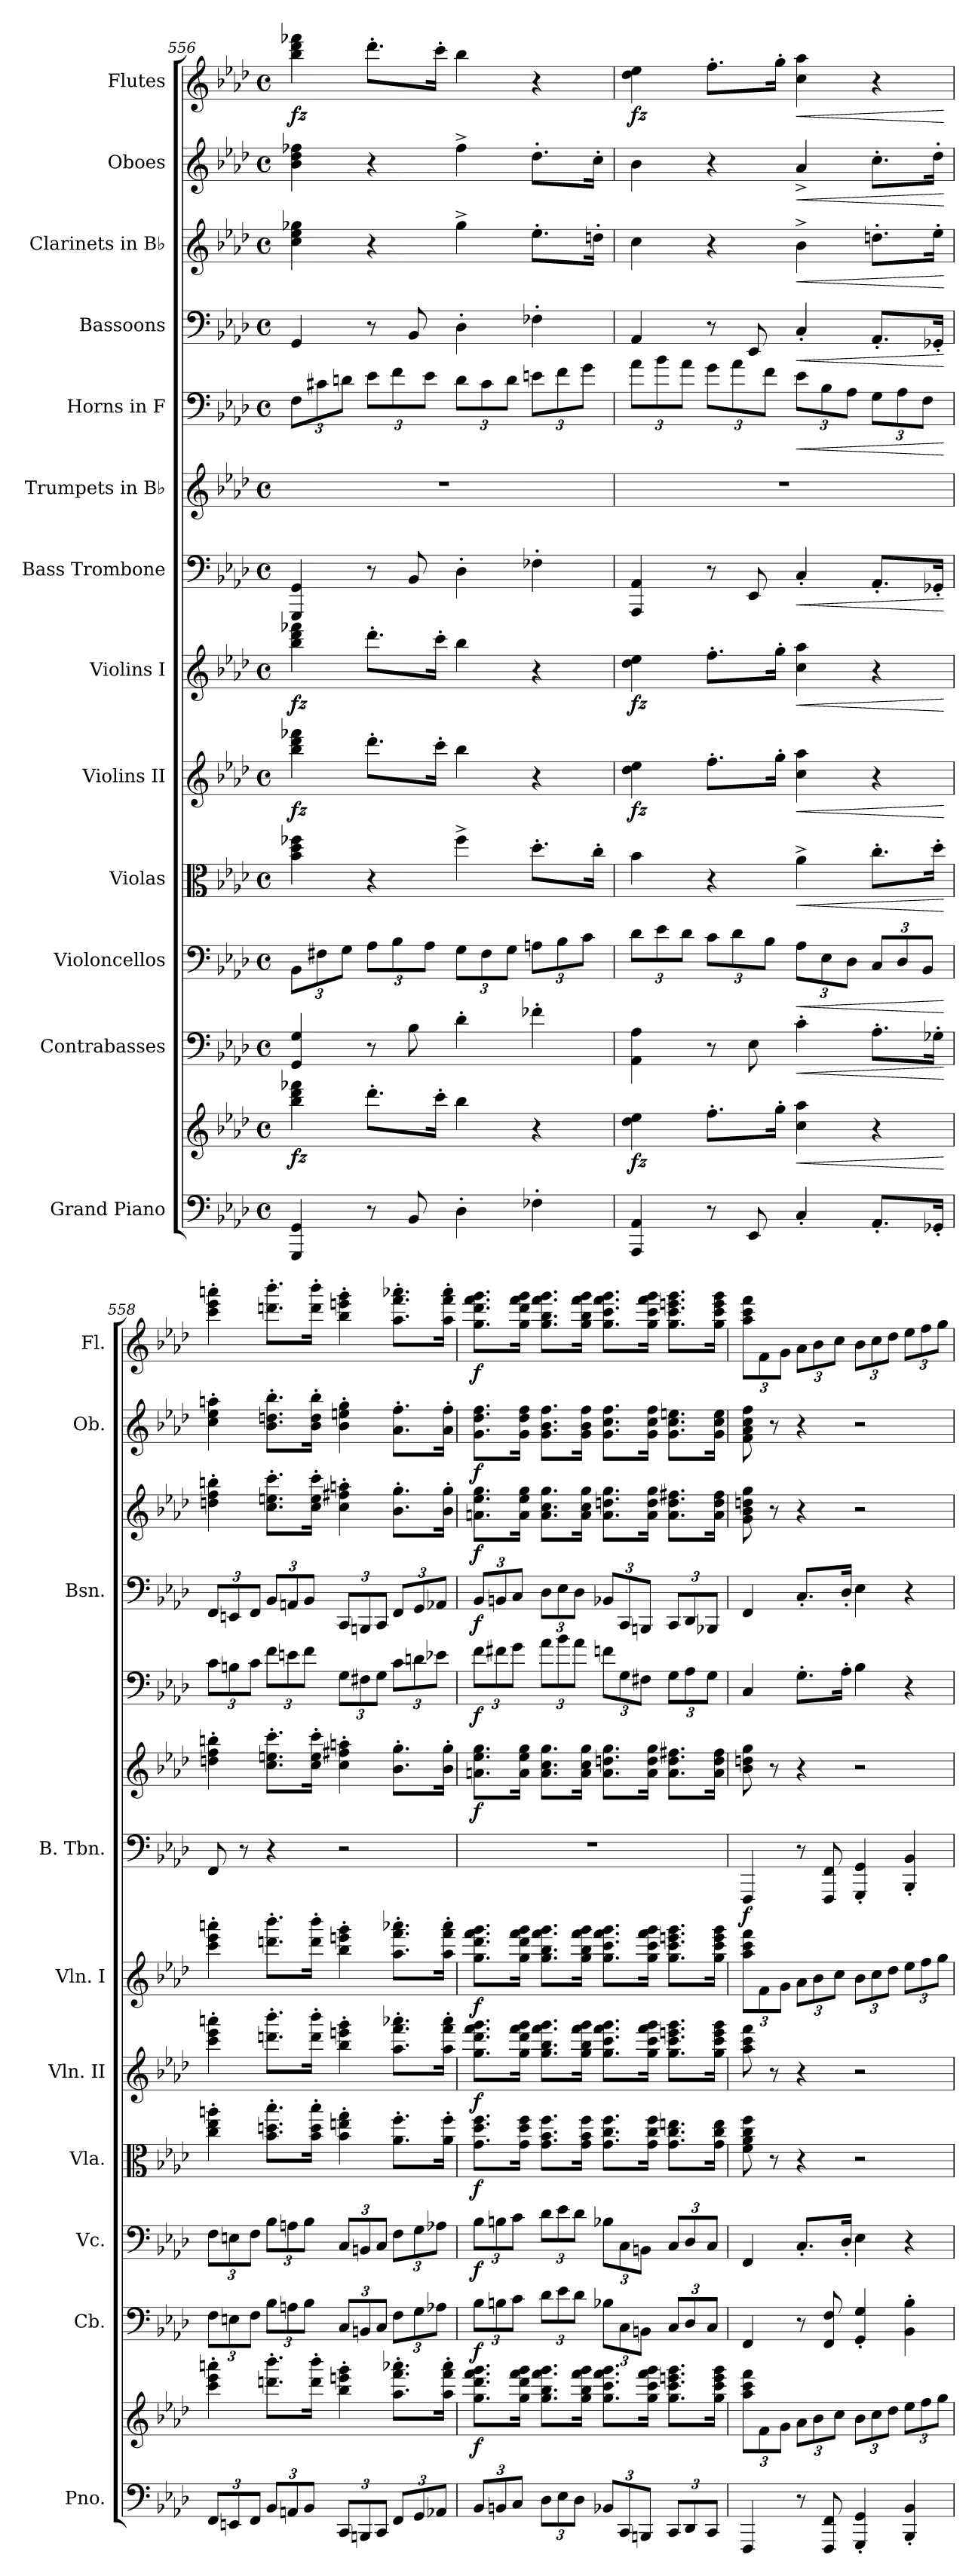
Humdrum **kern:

**kern	**kern	**dynam	**kern	**dynam	**kern	**dynam	**kern	**dynam	**kern	**dynam	**kern	**dynam	**kern	**dynam	**kern	**dynam	**kern	**dynam	**kern	**dynam	**kern	**dynam	**kern	**dynam	**kern	**dynam
*part13	*part13	*part13	*part12	*part12	*part11	*part11	*part10	*part10	*part9	*part9	*part8	*part8	*part7	*part7	*part6	*part6	*part5	*part5	*part4	*part4	*part3	*part3	*part2	*part2	*part1	*part1
*staff14	*staff13	*staff13/14	*staff12	*staff12	*staff11	*staff11	*staff10	*staff10	*staff9	*staff9	*staff8	*staff8	*staff7	*staff7	*staff6	*staff6	*staff5	*staff5	*staff4	*staff4	*staff3	*staff3	*staff2	*staff2	*staff1	*staff1
*I"Grand Piano	*	*	*I"Contrabasses	*	*I"Violoncellos	*	*I"Violas	*	*I"Violins II	*	*I"Violins I	*	*I"Bass Trombone	*	*I"Trumpets in B♭	*	*I"Horns in F	*	*I"Bassoons	*	*I"Clarinets in B♭	*	*I"Oboes	*	*I"Flutes	*
*I'Pno.	*	*	*I'Cb.	*	*I'Vc.	*	*I'Vla.	*	*I'Vln. II	*	*I'Vln. I	*	*I'B. Tbn.	*	*	*	*	*	*I'Bsn.	*	*	*	*I'Ob.	*	*I'Fl.	*
*clefF4	*clefG2	*	*clefF4	*	*clefF4	*	*clefC3	*	*clefG2	*	*clefG2	*	*clefF4	*	*clefG2	*	*clefF4	*	*clefF4	*	*clefG2	*	*clefG2	*	*clefG2	*
*	*	*	*ITrd7c12	*	*	*	*	*	*	*	*	*	*	*	*ITrd1c2	*	*ITrd4c7	*	*	*	*ITrd1c2	*	*	*	*	*
*k[b-e-a-d-]	*k[b-e-a-d-]	*	*k[b-e-a-d-]	*	*k[b-e-a-d-]	*	*k[b-e-a-d-]	*	*k[b-e-a-d-]	*	*k[b-e-a-d-]	*	*k[b-e-a-d-]	*	*k[b-e-a-d-g-c-]	*	*k[b-e-a-d-g-]	*	*k[b-e-a-d-]	*	*k[b-e-a-d-g-c-]	*	*k[b-e-a-d-]	*	*k[b-e-a-d-]	*
*M4/4	*M4/4	*	*M4/4	*	*M4/4	*	*M4/4	*	*M4/4	*	*M4/4	*	*M4/4	*	*M4/4	*	*M4/4	*	*M4/4	*	*M4/4	*	*M4/4	*	*M4/4	*
*met(c)	*met(c)	*	*met(c)	*	*met(c)	*	*met(c)	*	*met(c)	*	*met(c)	*	*met(c)	*	*met(c)	*	*met(c)	*	*met(c)	*	*met(c)	*	*met(c)	*	*met(c)	*
*	*	*	*	*	*Xbrackettup	*	*	*	*	*	*	*	*	*	*	*	*Xbrackettup	*	*	*	*	*	*	*	*	*
=556	=556	=556	=556	=556	=556	=556	=556	=556	=556	=556	=556	=556	=556	=556	=556	=556	=556	=556	=556	=556	=556	=556	=556	=556	=556	=556
!	!	!LO:DY:b	!	!	!	!	!	!	!	!LO:DY:b	!	!LO:DY:b	!	!	!	!	!	!	!	!	!	!	!	!	!	!LO:DY:b
4GGG/ 4GG/	4bb-\ 4ddd-\ 4fff-X\	fz	4GGG/ 4GG/	.	12BB-\L	.	4b-\ 4dd-\ 4ff-X\	.	4bb-\ 4ddd-\ 4fff-X\	fz	4bb-\ 4ddd-\ 4fff-X\	fz	4GGG/ 4GG/	.	1r	.	12BB-\L	.	4GG/	.	4b-\ 4dd-\ 4ff-X\	.	4b-\ 4dd-\ 4ff-X\	.	4bb-\ 4ddd-\ 4fff-X\	fz
.	.	.	.	.	12F#X\	.	.	.	.	.	.	.	.	.	.	.	12F#X\	.	.	.	.	.	.	.	.	.
.	.	.	.	.	12G\J	.	.	.	.	.	.	.	.	.	.	.	12Gn\J	.	.	.	.	.	.	.	.	.
8r	8.ddd-'\L	.	8r	.	12A-\L	.	4r	.	8.ddd-'\L	.	8.ddd-'\L	.	8r	.	.	.	12A-\L	.	8r	.	4r	.	4r	.	8.ddd-'\L	.
.	.	.	.	.	12B-\	.	.	.	.	.	.	.	.	.	.	.	12B-\	.	.	.	.	.	.	.	.	.
8BB-/	.	.	8BB-\	.	.	.	.	.	.	.	.	.	8BB-/	.	.	.	.	.	8BB-/	.	.	.	.	.	.	.
.	.	.	.	.	12A-\J	.	.	.	.	.	.	.	.	.	.	.	12A-\J	.	.	.	.	.	.	.	.	.
.	16ccc'\Jk	.	.	.	.	.	.	.	16ccc'\Jk	.	16ccc'\Jk	.	.	.	.	.	.	.	.	.	.	.	.	.	16ccc'\Jk	.
4D-'\	4bb-\	.	4D-'\	.	12G\L	.	4ff-^\	.	4bb-\	.	4bb-\	.	4D-'\	.	.	.	12G\L	.	4D-'\	.	4ff-^\	.	4ff-^\	.	4bb-\	.
.	.	.	.	.	12F#\	.	.	.	.	.	.	.	.	.	.	.	12F#\	.	.	.	.	.	.	.	.	.
.	.	.	.	.	12G\J	.	.	.	.	.	.	.	.	.	.	.	12G\J	.	.	.	.	.	.	.	.	.
4F-X'\	4r	.	4F-X'\	.	12An\L	.	8.dd-'\L	.	4r	.	4r	.	4F-X'\	.	.	.	12An\L	.	4F-X'\	.	8.dd-'\L	.	8.dd-'\L	.	4r	.
.	.	.	.	.	12B-\	.	.	.	.	.	.	.	.	.	.	.	12B-\	.	.	.	.	.	.	.	.	.
.	.	.	.	.	12c\J	.	.	.	.	.	.	.	.	.	.	.	12c\J	.	.	.	.	.	.	.	.	.
.	.	.	.	.	.	.	16cc'\Jk	.	.	.	.	.	.	.	.	.	.	.	.	.	16ccn'\Jk	.	16cc'\Jk	.	.	.
!!LO:PB:g=z
=557	=557	=557	=557	=557	=557	=557	=557	=557	=557	=557	=557	=557	=557	=557	=557	=557	=557	=557	=557	=557	=557	=557	=557	=557	=557	=557
!	!	!LO:DY:b	!	!	!	!	!	!	!	!LO:DY:b	!	!LO:DY:b	!	!	!	!	!	!	!	!	!	!	!	!	!	!LO:DY:b
4AAA-/ 4AA-/	4dd-\ 4ee-\	fz	4AAA-\ 4AA-\	.	12d-\L	.	4b-\	.	4dd-\ 4ee-\	fz	4dd-\ 4ee-\	fz	4AAA-/ 4AA-/	.	1r	.	12d-\L	.	4AA-/	.	4b-\	.	4b-\	.	4dd-\ 4ee-\	fz
.	.	.	.	.	12e-\	.	.	.	.	.	.	.	.	.	.	.	12e-\	.	.	.	.	.	.	.	.	.
.	.	.	.	.	12d-\J	.	.	.	.	.	.	.	.	.	.	.	12d-\J	.	.	.	.	.	.	.	.	.
8r	8.ff'\L	.	8r	.	12c\L	.	4r	.	8.ff'\L	.	8.ff'\L	.	8r	.	.	.	12c\L	.	8r	.	4r	.	4r	.	8.ff'\L	.
.	.	.	.	.	12d-\	.	.	.	.	.	.	.	.	.	.	.	12d-\	.	.	.	.	.	.	.	.	.
8EE-/	.	.	8EE-\	.	.	.	.	.	.	.	.	.	8EE-/	.	.	.	.	.	8EE-/	.	.	.	.	.	.	.
.	.	.	.	.	12B-\J	.	.	.	.	.	.	.	.	.	.	.	12B-\J	.	.	.	.	.	.	.	.	.
.	16gg'\Jk	.	.	.	.	.	.	.	16gg'\Jk	.	16gg'\Jk	.	.	.	.	.	.	.	.	.	.	.	.	.	16gg'\Jk	.
!	!	!LO:HP:b	!	!LO:HP:b	!	!LO:HP:b	!	!LO:HP:b	!	!LO:HP:b	!	!LO:HP:b	!	!LO:HP:b	!	!	!	!LO:HP:b	!	!LO:HP:b	!	!LO:HP:b	!	!LO:HP:b	!	!LO:HP:b
4C'/	4cc\ 4aa-\	<	4C'\	<	12A-\L	<	4a-^\	<	4cc\ 4aa-\	<	4cc\ 4aa-\	<	4C'/	<	.	.	12A-\L	<	4C'/	<	4a-^\	<	4a-^/	<	4cc\ 4aa-\	<
.	.	.	.	.	12E-\	.	.	.	.	.	.	.	.	.	.	.	12E-\	.	.	.	.	.	.	.	.	.
.	.	.	.	.	12D-\J	.	.	.	.	.	.	.	.	.	.	.	12D-\J	.	.	.	.	.	.	.	.	.
8.AA-'/L	4r	.	8.AA-'\L	.	12C/L	.	8.cc'\L	.	4r	.	4r	.	8.AA-'/L	.	.	.	12C\L	.	8.AA-'/L	.	8.ccn'\L	.	8.cc'\L	.	4r	.
.	.	.	.	.	12D-/	.	.	.	.	.	.	.	.	.	.	.	12D-\	.	.	.	.	.	.	.	.	.
.	.	.	.	.	12BB-/J	.	.	.	.	.	.	.	.	.	.	.	12BB-\J	.	.	.	.	.	.	.	.	.
16GG-X'/Jk	.	.	16GG-X'\Jk	.	.	.	16dd-'\Jk	.	.	.	.	.	16GG-X'/Jk	.	.	.	.	.	16GG-X'/Jk	.	16dd-'\Jk	.	16dd-'\Jk	.	.	.
.	.	[	.	[	.	[	.	[	.	[	.	[	.	[	.	.	.	[	.	[	.	[	.	[	.	[
=558	=558	=558	=558	=558	=558	=558	=558	=558	=558	=558	=558	=558	=558	=558	=558	=558	=558	=558	=558	=558	=558	=558	=558	=558	=558	=558
*Xbrackettup	*	*	*Xbrackettup	*	*	*	*	*	*	*	*	*	*	*	*	*	*	*	*Xbrackettup	*	*	*	*	*	*	*
12FF/L	4ccc\' 4eee-\' 4aaan\'	.	12FF\L	.	12F\L	.	4cc\' 4ee-\' 4aan\'	.	4ccc\' 4eee-\' 4aaan\'	.	4ccc\' 4eee-\' 4aaan\'	.	8FF/	.	4ccn\' 4ee-\' 4aan\'	.	12F\L	.	12FF/L	.	4ccn\' 4ee-\' 4aan\'	.	4cc\' 4ee-\' 4aan\'	.	4ccc\' 4eee-\' 4aaan\'	.
12EEn/	.	.	12EEn\	.	12En\	.	.	.	.	.	.	.	.	.	.	.	12En\	.	12EEn/	.	.	.	.	.	.	.
.	.	.	.	.	.	.	.	.	.	.	.	.	8r	.	.	.	.	.	.	.	.	.	.	.	.	.
12FF/J	.	.	12FF\J	.	12F\J	.	.	.	.	.	.	.	.	.	.	.	12F\J	.	12FF/J	.	.	.	.	.	.	.
12BB-/L	8.dddn\' 8.bbb-\'L	.	12BB-\L	.	12B-\L	.	8.b-\' 8.ddn\' 8.bb-\'L	.	8.dddn\' 8.bbb-\'L	.	8.dddn\' 8.bbb-\'L	.	4r	.	8.b-\' 8.ddn\' 8.bb-\'L	.	12B-\L	.	12BB-/L	.	8.b-\' 8.ddn\' 8.bb-\'L	.	8.b-\' 8.ddn\' 8.bb-\'L	.	8.dddn\' 8.bbb-\'L	.
12AAn/	.	.	12AAn\	.	12An\	.	.	.	.	.	.	.	.	.	.	.	12An\	.	12AAn/	.	.	.	.	.	.	.
12BB-/J	.	.	12BB-\J	.	12B-\J	.	.	.	.	.	.	.	.	.	.	.	12B-\J	.	12BB-/J	.	.	.	.	.	.	.
.	16ddd\' 16bbb-\'Jk	.	.	.	.	.	16b-\' 16dd\' 16bb-\'Jk	.	16ddd\' 16bbb-\'Jk	.	16ddd\' 16bbb-\'Jk	.	.	.	16b-\' 16dd\' 16bb-\'Jk	.	.	.	.	.	16b-\' 16dd\' 16bb-\'Jk	.	16b-\' 16dd\' 16bb-\'Jk	.	16ddd\' 16bbb-\'Jk	.
12CC/L	4bb-\' 4eeen\' 4ggg\'	.	12CC/L	.	12C/L	.	4b-\' 4een\' 4gg\'	.	4bb-\' 4eeen\' 4ggg\'	.	4bb-\' 4eeen\' 4ggg\'	.	2r	.	4b-\' 4een\' 4ggn\'	.	12C\L	.	12CC/L	.	4b-\' 4een\' 4ggn\'	.	4b-\' 4een\' 4gg\'	.	4bb-\' 4eeen\' 4ggg\'	.
12BBBn/	.	.	12BBBn/	.	12BBn/	.	.	.	.	.	.	.	.	.	.	.	12BBn\	.	12BBBn/	.	.	.	.	.	.	.
12CC/J	.	.	12CC/J	.	12C/J	.	.	.	.	.	.	.	.	.	.	.	12C\J	.	12CC/J	.	.	.	.	.	.	.
12FF/L	8.aa-\' 8.fff\' 8.aaa-X\'L	.	12FF\L	.	12F\L	.	8.a-\' 8.ff\'L	.	8.aa-\' 8.fff\' 8.aaa-X\'L	.	8.aa-\' 8.fff\' 8.aaa-X\'L	.	.	.	8.a-\' 8.ff\'L	.	12F\L	.	12FF/L	.	8.a-\' 8.ff\'L	.	8.a-\' 8.ff\'L	.	8.aa-\' 8.fff\' 8.aaa-X\'L	.
12GG/	.	.	12GG\	.	12G\	.	.	.	.	.	.	.	.	.	.	.	12Gn\	.	12GG/	.	.	.	.	.	.	.
12AA-X/J	.	.	12AA-X\J	.	12A-X\J	.	.	.	.	.	.	.	.	.	.	.	12A-X\J	.	12AA-X/J	.	.	.	.	.	.	.
.	16aa-\' 16fff\' 16aaa-\'Jk	.	.	.	.	.	16a-\' 16ff\'Jk	.	16aa-\' 16fff\' 16aaa-\'Jk	.	16aa-\' 16fff\' 16aaa-\'Jk	.	.	.	16a-\' 16ff\'Jk	.	.	.	.	.	16a-\' 16ff\'Jk	.	16a-\' 16ff\'Jk	.	16aa-\' 16fff\' 16aaa-\'Jk	.
=559	=559	=559	=559	=559	=559	=559	=559	=559	=559	=559	=559	=559	=559	=559	=559	=559	=559	=559	=559	=559	=559	=559	=559	=559	=559	=559
!	!	!LO:DY:b	!	!LO:DY:b	!	!LO:DY:b	!	!LO:DY:b	!	!LO:DY:b	!	!LO:DY:b	!	!	!	!LO:DY:b	!	!LO:DY:b	!	!LO:DY:b	!	!LO:DY:b	!	!LO:DY:b	!	!LO:DY:b
12BB-/L	8.gg\ 8.ddd-\ 8.fff\ 8.ggg\L	f	12BB-\L	f	12B-\L	f	8.g\ 8.dd-\ 8.ff\L	f	8.gg\ 8.ddd-\ 8.fff\ 8.ggg\L	f	8.gg\ 8.ddd-\ 8.fff\ 8.ggg\L	f	1r	.	8.gn\ 8.dd-\ 8.ff\L	f	12B-\L	f	12BB-/L	f	8.gn\ 8.dd-\ 8.ff\L	f	8.g\ 8.dd-\ 8.ff\L	f	8.gg\ 8.ddd-\ 8.fff\ 8.ggg\L	f
12BBn/	.	.	12BBn\	.	12Bn\	.	.	.	.	.	.	.	.	.	.	.	12Bn\	.	12BBn/	.	.	.	.	.	.	.
12C/J	.	.	12C\J	.	12c\J	.	.	.	.	.	.	.	.	.	.	.	12c\J	.	12C/J	.	.	.	.	.	.	.
.	16gg\ 16ddd-\ 16fff\ 16ggg\Jk	.	.	.	.	.	16g\ 16dd-\ 16ff\Jk	.	16gg\ 16ddd-\ 16fff\ 16ggg\Jk	.	16gg\ 16ddd-\ 16fff\ 16ggg\Jk	.	.	.	16g\ 16dd-\ 16ff\Jk	.	.	.	.	.	16g\ 16dd-\ 16ff\Jk	.	16g\ 16dd-\ 16ff\Jk	.	16gg\ 16ddd-\ 16fff\ 16ggg\Jk	.
12D-\L	8.gg\ 8.bb-\ 8.fff\ 8.ggg\L	.	12D-\L	.	12d-\L	.	8.g\ 8.b-\ 8.ff\L	.	8.gg\ 8.bb-\ 8.fff\ 8.ggg\L	.	8.gg\ 8.bb-\ 8.fff\ 8.ggg\L	.	.	.	8.g\ 8.b-\ 8.ff\L	.	12d-\L	.	12D-\L	.	8.g\ 8.b-\ 8.ff\L	.	8.g\ 8.b-\ 8.ff\L	.	8.gg\ 8.bb-\ 8.fff\ 8.ggg\L	.
12E-\	.	.	12E-\	.	12e-\	.	.	.	.	.	.	.	.	.	.	.	12e-\	.	12E-\	.	.	.	.	.	.	.
12D-\J	.	.	12D-\J	.	12d-\J	.	.	.	.	.	.	.	.	.	.	.	12d-\J	.	12D-\J	.	.	.	.	.	.	.
.	16gg\ 16bb-\ 16fff\ 16ggg\Jk	.	.	.	.	.	16g\ 16b-\ 16ff\Jk	.	16gg\ 16bb-\ 16fff\ 16ggg\Jk	.	16gg\ 16bb-\ 16fff\ 16ggg\Jk	.	.	.	16g\ 16b-\ 16ff\Jk	.	.	.	.	.	16g\ 16b-\ 16ff\Jk	.	16g\ 16b-\ 16ff\Jk	.	16gg\ 16bb-\ 16fff\ 16ggg\Jk	.
12BB-X/L	8.gg\ 8.ccc\ 8.fff\ 8.ggg\L	.	12BB-X\L	.	12B-X\L	.	8.g\ 8.cc\ 8.ff\L	.	8.gg\ 8.ccc\ 8.fff\ 8.ggg\L	.	8.gg\ 8.ccc\ 8.fff\ 8.ggg\L	.	.	.	8.g\ 8.ccn\ 8.ff\L	.	12B-X\L	.	12BB-X/L	.	8.g\ 8.ccn\ 8.ff\L	.	8.g\ 8.cc\ 8.ff\L	.	8.gg\ 8.ccc\ 8.fff\ 8.ggg\L	.
12CC/	.	.	12CC\	.	12C\	.	.	.	.	.	.	.	.	.	.	.	12C\	.	12CC/	.	.	.	.	.	.	.
12BBBn/J	.	.	12BBBn\J	.	12BBn\J	.	.	.	.	.	.	.	.	.	.	.	12BBn\J	.	12BBBn/J	.	.	.	.	.	.	.
.	16gg\ 16ccc\ 16fff\ 16ggg\Jk	.	.	.	.	.	16g\ 16cc\ 16ff\Jk	.	16gg\ 16ccc\ 16fff\ 16ggg\Jk	.	16gg\ 16ccc\ 16fff\ 16ggg\Jk	.	.	.	16g\ 16cc\ 16ff\Jk	.	.	.	.	.	16g\ 16cc\ 16ff\Jk	.	16g\ 16cc\ 16ff\Jk	.	16gg\ 16ccc\ 16fff\ 16ggg\Jk	.
12CC/L	8.gg\ 8.ccc\ 8.eeen\ 8.ggg\L	.	12CC/L	.	12C/L	.	8.g\ 8.cc\ 8.een\L	.	8.gg\ 8.ccc\ 8.eeen\ 8.ggg\L	.	8.gg\ 8.ccc\ 8.eeen\ 8.ggg\L	.	.	.	8.g\ 8.cc\ 8.een\L	.	12C\L	.	12CC/L	.	8.g\ 8.cc\ 8.een\L	.	8.g\ 8.cc\ 8.een\L	.	8.gg\ 8.ccc\ 8.eeen\ 8.ggg\L	.
12DD-/	.	.	12DD-/	.	12D-/	.	.	.	.	.	.	.	.	.	.	.	12D-\	.	12DD-/	.	.	.	.	.	.	.
12CC/J	.	.	12CC/J	.	12C/J	.	.	.	.	.	.	.	.	.	.	.	12C\J	.	12BBB-X/J	.	.	.	.	.	.	.
.	16gg\ 16ccc\ 16eee\ 16ggg\Jk	.	.	.	.	.	16g\ 16cc\ 16ee\Jk	.	16gg\ 16ccc\ 16eee\ 16ggg\Jk	.	16gg\ 16ccc\ 16eee\ 16ggg\Jk	.	.	.	16g\ 16cc\ 16ee\Jk	.	.	.	.	.	16g\ 16cc\ 16ee\Jk	.	16g\ 16cc\ 16ee\Jk	.	16gg\ 16ccc\ 16eee\ 16ggg\Jk	.
!!LO:PB:g=z
=560	=560	=560	=560	=560	=560	=560	=560	=560	=560	=560	=560	=560	=560	=560	=560	=560	=560	=560	=560	=560	=560	=560	=560	=560	=560	=560
*	*Xbrackettup	*	*	*	*	*	*	*	*	*	*Xbrackettup	*	*	*	*	*	*	*	*	*	*	*	*	*	*Xbrackettup	*
!	!	!	!	!	!	!	!	!	!	!	!	!	!	!LO:DY:b	!	!	!	!	!	!	!	!	!	!	!	!
4FFF/	12aa-\ 12ccc\ 12fff\L	.	4FFF/	.	4FF/	.	8f\ 8a-\ 8cc\ 8ff\	.	8aa-\ 8ccc\ 8fff\	.	12aa-\ 12ccc\ 12fff\L	.	4FFF/	f	8a-\ 8ccn\ 8ff\	.	4FF/	.	4FF/	.	8f\ 8a-\ 8ccn\ 8ff\	.	8f\ 8a-\ 8cc\ 8ff\	.	12aa-\ 12ccc\ 12fff\L	.
.	12f\	.	.	.	.	.	.	.	.	.	12f\	.	.	.	.	.	.	.	.	.	.	.	.	.	12f\	.
.	.	.	.	.	.	.	8r	.	8r	.	.	.	.	.	8r	.	.	.	.	.	8r	.	8r	.	.	.
.	12g\J	.	.	.	.	.	.	.	.	.	12g\J	.	.	.	.	.	.	.	.	.	.	.	.	.	12g\J	.
8r	12a-\L	.	8r	.	8.C'/L	.	4r	.	4r	.	12a-\L	.	8r	.	4r	.	8.C'\L	.	8.C'/L	.	4r	.	4r	.	12a-\L	.
.	12b-\	.	.	.	.	.	.	.	.	.	12b-\	.	.	.	.	.	.	.	.	.	.	.	.	.	12b-\	.
8FFF/ 8FF/	.	.	8FFF/ 8FF/	.	.	.	.	.	.	.	.	.	8FFF/ 8FF/	.	.	.	.	.	.	.	.	.	.	.	.	.
.	12cc\J	.	.	.	.	.	.	.	.	.	12cc\J	.	.	.	.	.	.	.	.	.	.	.	.	.	12cc\J	.
.	.	.	.	.	16D-'/Jk	.	.	.	.	.	.	.	.	.	.	.	16D-'\Jk	.	16D-'/Jk	.	.	.	.	.	.	.
4GGG/' 4GG/'	12b-\L	.	4GGG/' 4GG/'	.	4E-\	.	2r	.	2r	.	12b-\L	.	4GGG/' 4GG/'	.	2r	.	4E-\	.	4E-\	.	2r	.	2r	.	12b-\L	.
.	12cc\	.	.	.	.	.	.	.	.	.	12cc\	.	.	.	.	.	.	.	.	.	.	.	.	.	12cc\	.
.	12dd-\J	.	.	.	.	.	.	.	.	.	12dd-\J	.	.	.	.	.	.	.	.	.	.	.	.	.	12dd-\J	.
4BBB-/' 4BB-/'	12ee-\L	.	4BBB-\' 4BB-\'	.	4r	.	.	.	.	.	12ee-\L	.	4BBB-/' 4BB-/'	.	.	.	4r	.	4r	.	.	.	.	.	12ee-\L	.
.	12ff\	.	.	.	.	.	.	.	.	.	12ff\	.	.	.	.	.	.	.	.	.	.	.	.	.	12ff\	.
.	12gg\J	.	.	.	.	.	.	.	.	.	12gg\J	.	.	.	.	.	.	.	.	.	.	.	.	.	12gg\J	.
=	=	=	=	=	=	=	=	=	=	=	=	=	=	=	=	=	=	=	=	=	=	=	=	=	=	=
*-	*-	*-	*-	*-	*-	*-	*-	*-	*-	*-	*-	*-	*-	*-	*-	*-	*-	*-	*-	*-	*-	*-	*-	*-	*-	*-
